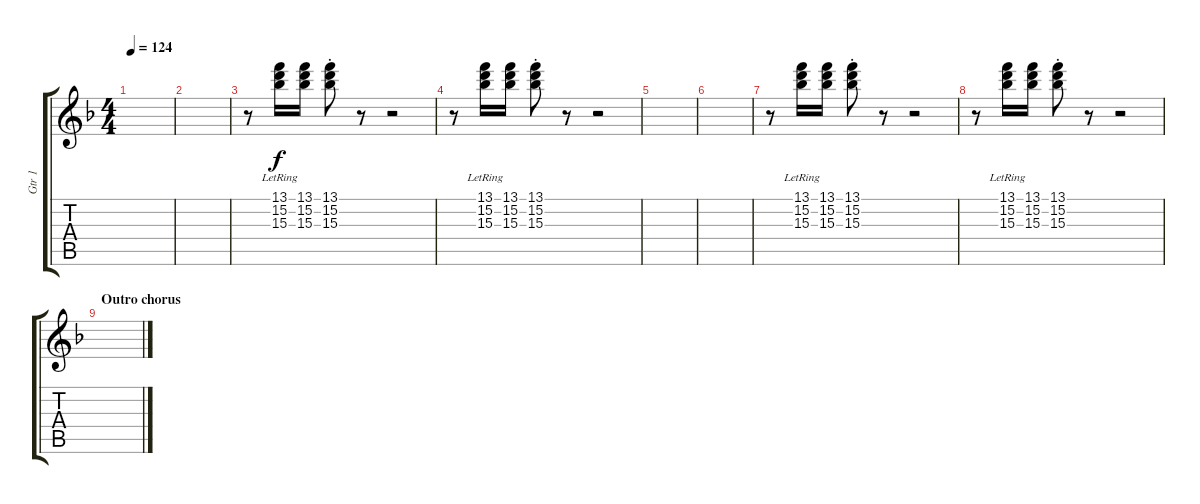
\track ("Gtr 1" "Gtr 1") {instrument electricguitarjazz}
\staff {score tabs}
\tuning (E4 B3 G3 D3 A2 E2) {hide}
\ts (4 4)
\tempo 124
\clef g2
\ks f
|
|
r.8 (13.1{lr} 15.2{lr} 15.3{lr}).16 (13.1{lr} 15.2{lr} 15.3{lr}).16 (13.1{st} 15.2{st} 15.3{st}).8 r.8 r.2 |
r.8 (13.1{lr} 15.2{lr} 15.3{lr}).16 (13.1{lr} 15.2{lr} 15.3{lr}).16 (13.1{st} 15.2{st} 15.3{st}).8 r.8 r.2 |
|
|
r.8 (13.1{lr} 15.2{lr} 15.3{lr}).16 (13.1{lr} 15.2{lr} 15.3{lr}).16 (13.1{st} 15.2{st} 15.3{st}).8 r.8 r.2 |
r.8 (13.1{lr} 15.2{lr} 15.3{lr}).16 (13.1{lr} 15.2{lr} 15.3{lr}).16 (13.1{st} 15.2{st} 15.3{st}).8 r.8 r.2 |
\section ("" "Outro chorus")
